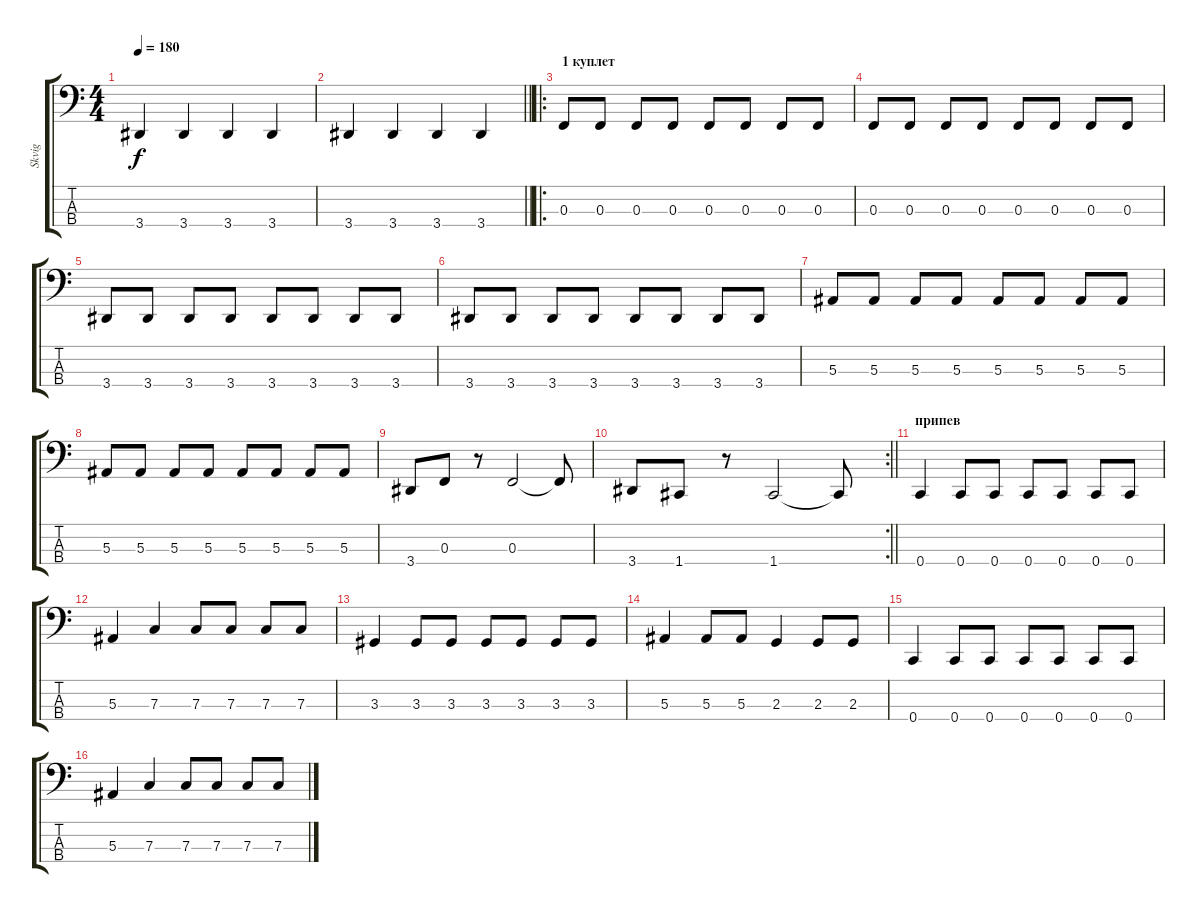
\track ("Skvig" "Skvig") {instrument slapbass1}
\staff {score tabs}
\tuning (Eb2 Bb1 F1 C1) {hide}
\ts (4 4)
\tempo 180
\clef f4
\ks c
3.4.4{dy f} 3.4.4 3.4.4 3.4.4 |
\barLineRight lightlight
3.4.4 3.4.4 3.4.4 3.4.4 |
\ro
\section ("" " 1 куплет")
0.3.8 0.3.8 0.3.8 0.3.8 0.3.8 0.3.8 0.3.8 0.3.8 |
0.3.8 0.3.8 0.3.8 0.3.8 0.3.8 0.3.8 0.3.8 0.3.8 |
3.4.8 3.4.8 3.4.8 3.4.8 3.4.8 3.4.8 3.4.8 3.4.8 |
3.4.8 3.4.8 3.4.8 3.4.8 3.4.8 3.4.8 3.4.8 3.4.8 |
5.3.8 5.3.8 5.3.8 5.3.8 5.3.8 5.3.8 5.3.8 5.3.8 |
5.3.8 5.3.8 5.3.8 5.3.8 5.3.8 5.3.8 5.3.8 5.3.8 |
3.4.8 0.3.8 r.8 0.3.2 0.3{t}.8 |
\rc 2
\barLineRight lightlight
3.4.8 1.4.8 r.8 1.4.2 1.4{t}.8 |
\section ("" "припев")
0.4.4 0.4.8 0.4.8 0.4.8 0.4.8 0.4.8 0.4.8 |
5.3.4 7.3.4 7.3.8 7.3.8 7.3.8 7.3.8 |
3.3.4 3.3.8 3.3.8 3.3.8 3.3.8 3.3.8 3.3.8 |
5.3.4 5.3.8 5.3.8 2.3.4 2.3.8 2.3.8 |
0.4.4 0.4.8 0.4.8 0.4.8 0.4.8 0.4.8 0.4.8 |
5.3.4 7.3.4 7.3.8 7.3.8 7.3.8 7.3.8
